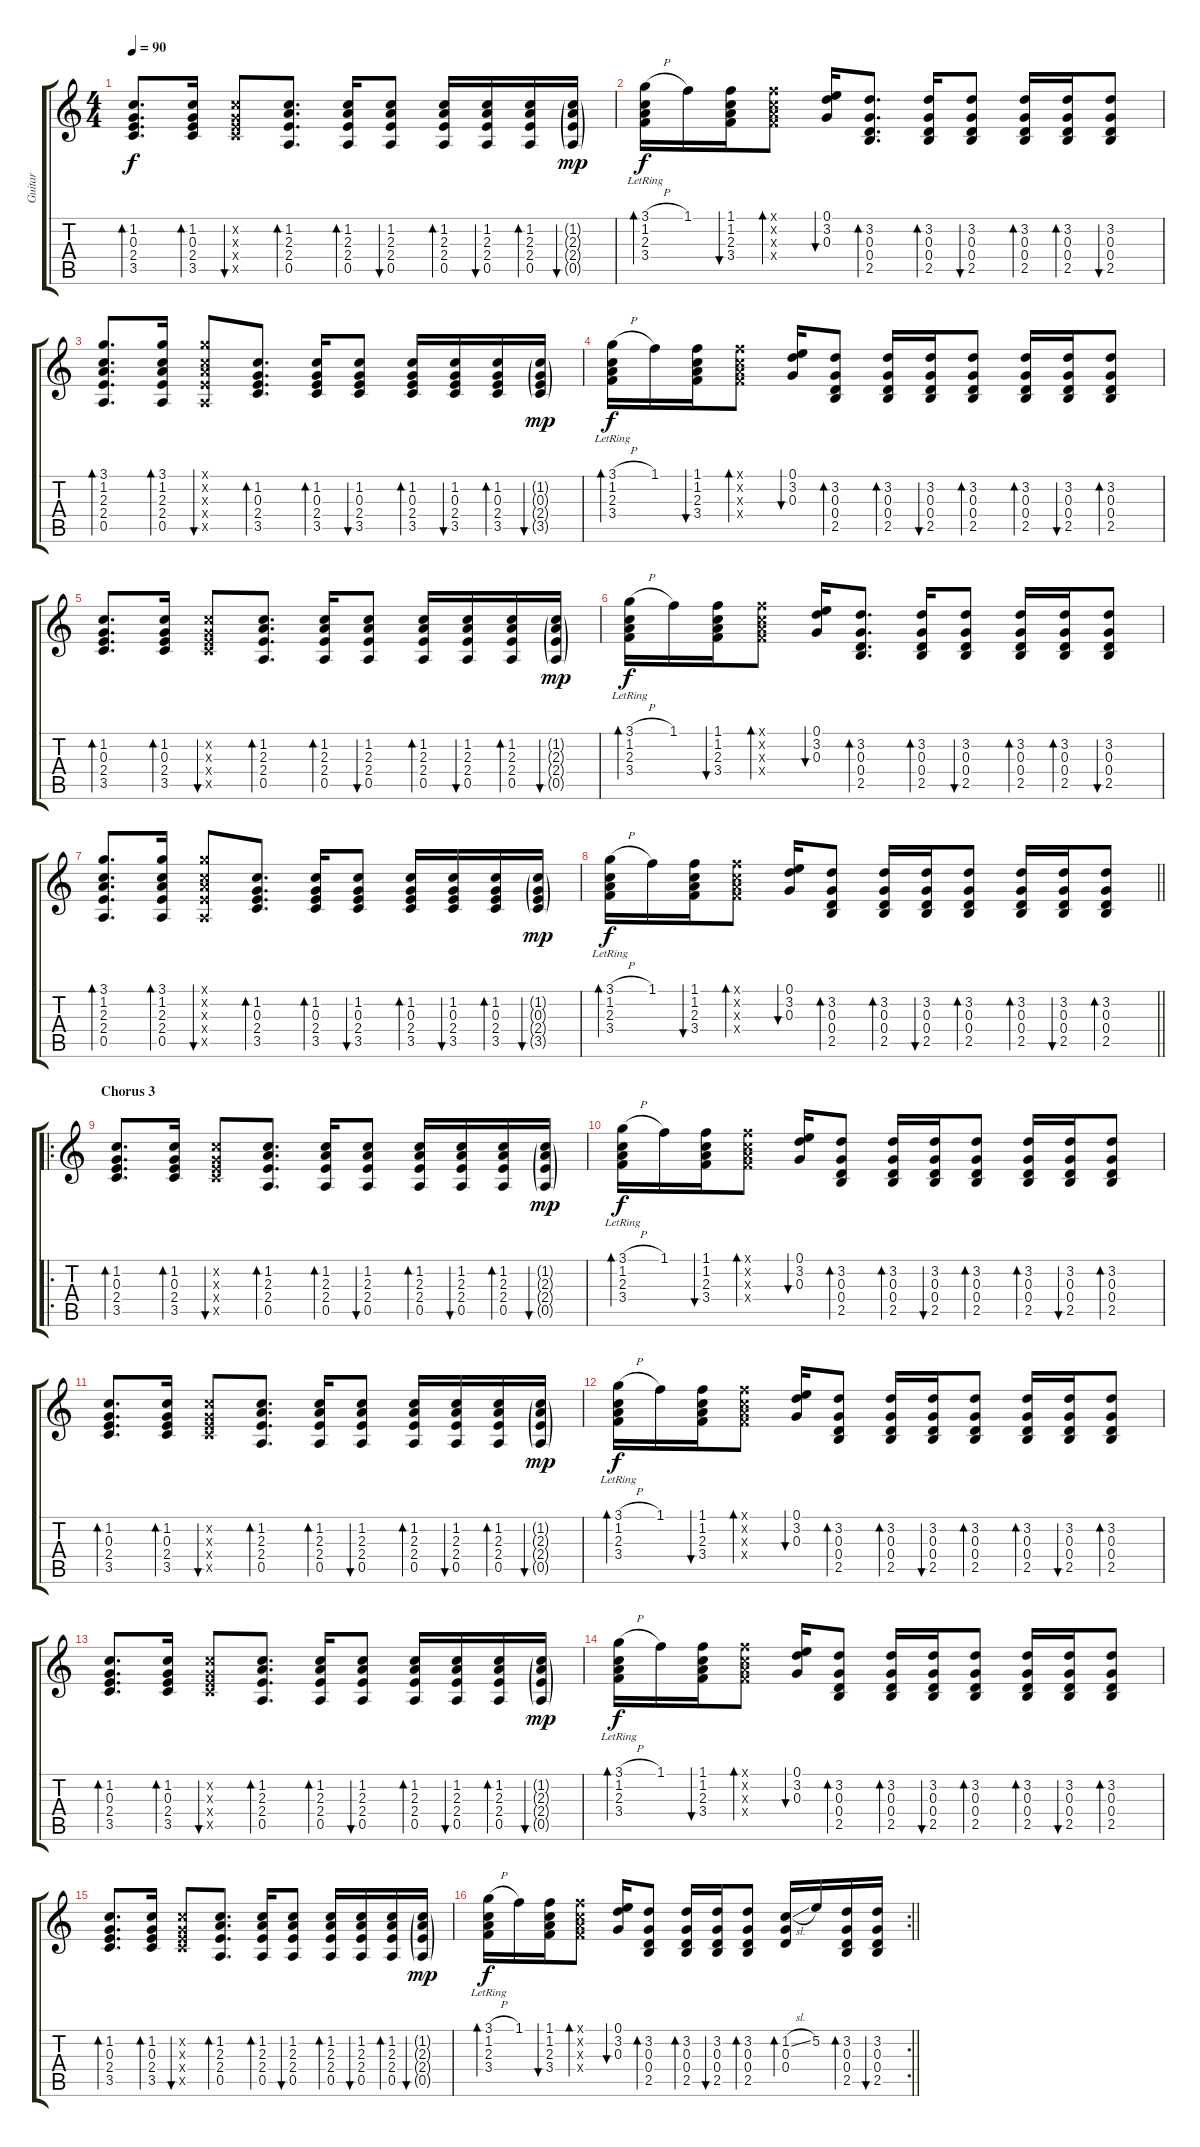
\track ("Guitar" "Guitar") {instrument acousticguitarnylon}
\staff {score tabs}
\tuning (E4 B3 G3 D3 A2 E2) {hide}
\ts (4 4)
\tempo 90
\clef g2
\ks c
(1.2 0.3 2.4 3.5).8{d bd 60 dy f} (1.2 0.3 2.4 3.5).16{bd 60} (1.2{x} 0.3{x} 2.4{x} 3.5{x}).8{bu 60} (1.2 2.3 2.4 0.5).8{d bd 60} (1.2 2.3 2.4 0.5).16{bd 60} (1.2 2.3 2.4 0.5).8{bu 60} (1.2 2.3 2.4 0.5).16{bd 60} (1.2 2.3 2.4 0.5).16{bu 60} (1.2 2.3 2.4 0.5).16{bd 60} (1.2{g} 2.3{g} 2.4{g} 0.5{g}).16{bu 60 dy mp} |
(3.1{h} 1.2{lr} 2.3{lr} 3.4{lr}).16{bd 60 dy f} 1.1.16 (1.1 1.2 2.3 3.4).16{bu 60} (1.1{x} 1.2{x} 2.3{x} 3.4{x}).8{bd 60} (0.1 3.2 0.3).16{bu 60} (3.2 0.3 0.4 2.5).8{d bd 60} (3.2 0.3 0.4 2.5).16{bd 60} (3.2 0.3 0.4 2.5).8{bu 60} (3.2 0.3 0.4 2.5).16{bd 60} (3.2 0.3 0.4 2.5).16{bd 60} (3.2 0.3 0.4 2.5).8{bu 60} |
(3.1 1.2 2.3 2.4 0.5).8{d bd 60} (3.1 1.2 2.3 2.4 0.5).16{bd 60} (3.1{x} 1.2{x} 2.3{x} 2.4{x} 0.5{x}).8{bu 60} (1.2 0.3 2.4 3.5).8{d bd 60} (1.2 0.3 2.4 3.5).16{bd 60} (1.2 0.3 2.4 3.5).8{bu 60} (1.2 0.3 2.4 3.5).16{bd 60} (1.2 0.3 2.4 3.5).16{bu 60} (1.2 0.3 2.4 3.5).16{bd 60} (1.2{g} 0.3{g} 2.4{g} 3.5{g}).16{bu 60 dy mp} |
(3.1{h} 1.2{lr} 2.3{lr} 3.4{lr}).16{bd 60 dy f} 1.1.16 (1.1 1.2 2.3 3.4).16{bu 60} (1.1{x} 1.2{x} 2.3{x} 3.4{x}).8{bd 60} (0.1 3.2 0.3).16{bu 60} (3.2 0.3 0.4 2.5).8{bd 60} (3.2 0.3 0.4 2.5).16{bd 60} (3.2 0.3 0.4 2.5).16{bu 60} (3.2 0.3 0.4 2.5).8{bd 60} (3.2 0.3 0.4 2.5).16{bd 60} (3.2 0.3 0.4 2.5).16{bu 60} (3.2 0.3 0.4 2.5).8{bd 60} |
(1.2 0.3 2.4 3.5).8{d bd 60} (1.2 0.3 2.4 3.5).16{bd 60} (1.2{x} 0.3{x} 2.4{x} 3.5{x}).8{bu 60} (1.2 2.3 2.4 0.5).8{d bd 60} (1.2 2.3 2.4 0.5).16{bd 60} (1.2 2.3 2.4 0.5).8{bu 60} (1.2 2.3 2.4 0.5).16{bd 60} (1.2 2.3 2.4 0.5).16{bu 60} (1.2 2.3 2.4 0.5).16{bd 60} (1.2{g} 2.3{g} 2.4{g} 0.5{g}).16{bu 60 dy mp} |
(3.1{h} 1.2{lr} 2.3{lr} 3.4{lr}).16{bd 60 dy f} 1.1.16 (1.1 1.2 2.3 3.4).16{bu 60} (1.1{x} 1.2{x} 2.3{x} 3.4{x}).8{bd 60} (0.1 3.2 0.3).16{bu 60} (3.2 0.3 0.4 2.5).8{d bd 60} (3.2 0.3 0.4 2.5).16{bd 60} (3.2 0.3 0.4 2.5).8{bu 60} (3.2 0.3 0.4 2.5).16{bd 60} (3.2 0.3 0.4 2.5).16{bd 60} (3.2 0.3 0.4 2.5).8{bu 60} |
(3.1 1.2 2.3 2.4 0.5).8{d bd 60} (3.1 1.2 2.3 2.4 0.5).16{bd 60} (3.1{x} 1.2{x} 2.3{x} 2.4{x} 0.5{x}).8{bu 60} (1.2 0.3 2.4 3.5).8{d bd 60} (1.2 0.3 2.4 3.5).16{bd 60} (1.2 0.3 2.4 3.5).8{bu 60} (1.2 0.3 2.4 3.5).16{bd 60} (1.2 0.3 2.4 3.5).16{bu 60} (1.2 0.3 2.4 3.5).16{bd 60} (1.2{g} 0.3{g} 2.4{g} 3.5{g}).16{bu 60 dy mp} |
\barLineRight lightlight
(3.1{h} 1.2{lr} 2.3{lr} 3.4{lr}).16{bd 60 dy f} 1.1.16 (1.1 1.2 2.3 3.4).16{bu 60} (1.1{x} 1.2{x} 2.3{x} 3.4{x}).8{bd 60} (0.1 3.2 0.3).16{bu 60} (3.2 0.3 0.4 2.5).8{bd 60} (3.2 0.3 0.4 2.5).16{bd 60} (3.2 0.3 0.4 2.5).16{bu 60} (3.2 0.3 0.4 2.5).8{bd 60} (3.2 0.3 0.4 2.5).16{bd 60} (3.2 0.3 0.4 2.5).16{bu 60} (3.2 0.3 0.4 2.5).8{bd 60} |
\ro
\section ("" "Chorus 3")
(1.2 0.3 2.4 3.5).8{d bd 60} (1.2 0.3 2.4 3.5).16{bd 60} (1.2{x} 0.3{x} 2.4{x} 3.5{x}).8{bu 60} (1.2 2.3 2.4 0.5).8{d bd 60} (1.2 2.3 2.4 0.5).16{bd 60} (1.2 2.3 2.4 0.5).8{bu 60} (1.2 2.3 2.4 0.5).16{bd 60} (1.2 2.3 2.4 0.5).16{bu 60} (1.2 2.3 2.4 0.5).16{bd 60} (1.2{g} 2.3{g} 2.4{g} 0.5{g}).16{bu 60 dy mp} |
(3.1{h} 1.2{lr} 2.3{lr} 3.4{lr}).16{bd 60 dy f} 1.1.16 (1.1 1.2 2.3 3.4).16{bu 60} (1.1{x} 1.2{x} 2.3{x} 3.4{x}).8{bd 60} (0.1 3.2 0.3).16{bu 60} (3.2 0.3 0.4 2.5).8{bd 60} (3.2 0.3 0.4 2.5).16{bd 60} (3.2 0.3 0.4 2.5).16{bu 60} (3.2 0.3 0.4 2.5).8{bd 60} (3.2 0.3 0.4 2.5).16{bd 60} (3.2 0.3 0.4 2.5).16{bu 60} (3.2 0.3 0.4 2.5).8{bd 60} |
(1.2 0.3 2.4 3.5).8{d bd 60} (1.2 0.3 2.4 3.5).16{bd 60} (1.2{x} 0.3{x} 2.4{x} 3.5{x}).8{bu 60} (1.2 2.3 2.4 0.5).8{d bd 60} (1.2 2.3 2.4 0.5).16{bd 60} (1.2 2.3 2.4 0.5).8{bu 60} (1.2 2.3 2.4 0.5).16{bd 60} (1.2 2.3 2.4 0.5).16{bu 60} (1.2 2.3 2.4 0.5).16{bd 60} (1.2{g} 2.3{g} 2.4{g} 0.5{g}).16{bu 60 dy mp} |
(3.1{h} 1.2{lr} 2.3{lr} 3.4{lr}).16{bd 60 dy f} 1.1.16 (1.1 1.2 2.3 3.4).16{bu 60} (1.1{x} 1.2{x} 2.3{x} 3.4{x}).8{bd 60} (0.1 3.2 0.3).16{bu 60} (3.2 0.3 0.4 2.5).8{bd 60} (3.2 0.3 0.4 2.5).16{bd 60} (3.2 0.3 0.4 2.5).16{bu 60} (3.2 0.3 0.4 2.5).8{bd 60} (3.2 0.3 0.4 2.5).16{bd 60} (3.2 0.3 0.4 2.5).16{bu 60} (3.2 0.3 0.4 2.5).8{bd 60} |
(1.2 0.3 2.4 3.5).8{d bd 60} (1.2 0.3 2.4 3.5).16{bd 60} (1.2{x} 0.3{x} 2.4{x} 3.5{x}).8{bu 60} (1.2 2.3 2.4 0.5).8{d bd 60} (1.2 2.3 2.4 0.5).16{bd 60} (1.2 2.3 2.4 0.5).8{bu 60} (1.2 2.3 2.4 0.5).16{bd 60} (1.2 2.3 2.4 0.5).16{bu 60} (1.2 2.3 2.4 0.5).16{bd 60} (1.2{g} 2.3{g} 2.4{g} 0.5{g}).16{bu 60 dy mp} |
(3.1{h} 1.2{lr} 2.3{lr} 3.4{lr}).16{bd 60 dy f} 1.1.16 (1.1 1.2 2.3 3.4).16{bu 60} (1.1{x} 1.2{x} 2.3{x} 3.4{x}).8{bd 60} (0.1 3.2 0.3).16{bu 60} (3.2 0.3 0.4 2.5).8{bd 60} (3.2 0.3 0.4 2.5).16{bd 60} (3.2 0.3 0.4 2.5).16{bu 60} (3.2 0.3 0.4 2.5).8{bd 60} (3.2 0.3 0.4 2.5).16{bd 60} (3.2 0.3 0.4 2.5).16{bu 60} (3.2 0.3 0.4 2.5).8{bd 60} |
(1.2 0.3 2.4 3.5).8{d bd 60} (1.2 0.3 2.4 3.5).16{bd 60} (1.2{x} 0.3{x} 2.4{x} 3.5{x}).8{bu 60} (1.2 2.3 2.4 0.5).8{d bd 60} (1.2 2.3 2.4 0.5).16{bd 60} (1.2 2.3 2.4 0.5).8{bu 60} (1.2 2.3 2.4 0.5).16{bd 60} (1.2 2.3 2.4 0.5).16{bu 60} (1.2 2.3 2.4 0.5).16{bd 60} (1.2{g} 2.3{g} 2.4{g} 0.5{g}).16{bu 60 dy mp} |
\rc 2
\barLineRight lightlight
(3.1{h} 1.2{lr} 2.3{lr} 3.4{lr}).16{bd 60 dy f} 1.1.16 (1.1 1.2 2.3 3.4).16{bu 60} (1.1{x} 1.2{x} 2.3{x} 3.4{x}).8{bd 60} (0.1 3.2 0.3).16{bu 60} (3.2 0.3 0.4 2.5).8{bd 60} (3.2 0.3 0.4 2.5).16{bd 60} (3.2 0.3 0.4 2.5).16{bu 60} (3.2 0.3 0.4 2.5).8{bd 60} (1.2{sl} 0.3 0.4).16{bd 60} 5.2.16 (3.2 0.3 0.4 2.5).16{bd 60} (3.2 0.3 0.4 2.5).16{bu 60}
